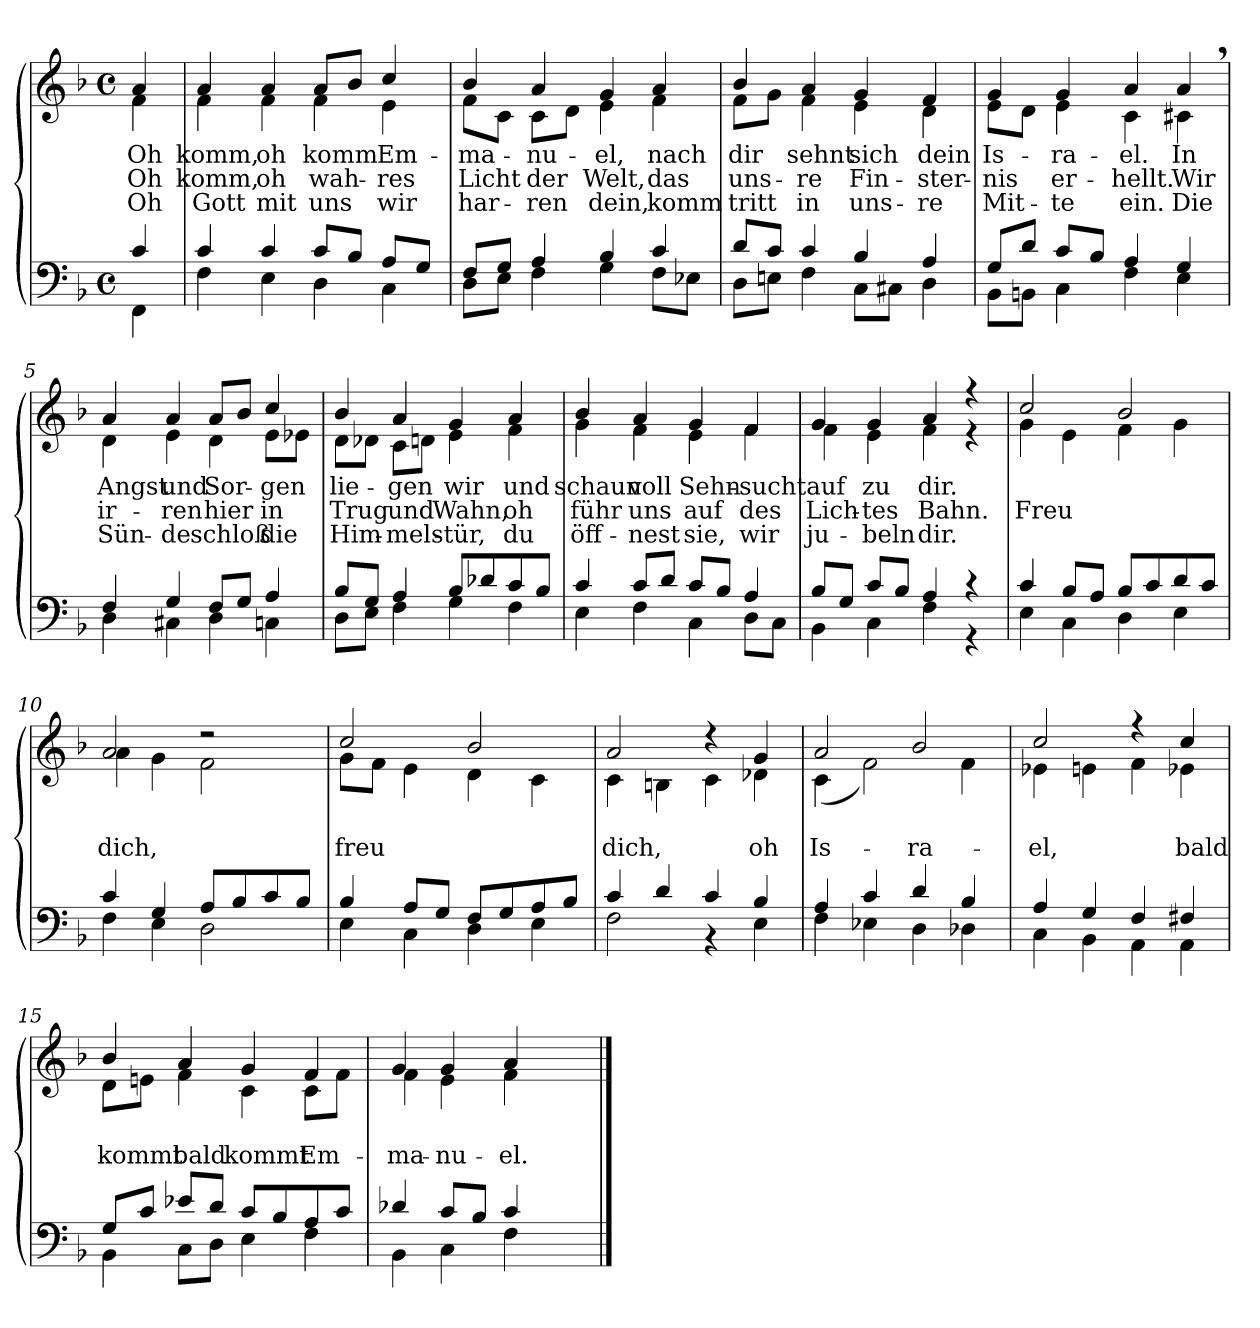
**kern	**kern	**text	**text	**text
*part1	*part1	*part1	*part1	*part1
*staff2	*staff1	*staff1	*staff1	*staff1
*clefF4	*clefG2	*	*	*
*k[b-]	*k[b-]	*	*	*
*F:	*F:	*	*	*
*M4/4	*M4/4	*	*	*
*met(c)	*met(c)	*	*	*
=	=	=	=	=
*^	*	*	*	*
!	!	!	!LO:LY:b	!LO:LY:b	!LO:LY:b
*	*	*^	*	*	*
4c/	4FF\	4a/	4f\	Oh	Oh	Oh
=1	=1	=1	=1	=1	=1	=1
!	!	!	!	!LO:LY:b	!LO:LY:b	!LO:LY:b
4c/	4F\	4a/	4f\	komm,	komm,	Gott
!	!	!	!	!LO:LY:b	!LO:LY:b	!LO:LY:b
4c/	4E\	4a/	4f\	oh	oh	mit
!	!	!	!	!LO:LY:b	!LO:LY:b	!LO:LY:b
8c/L	4D\	8a/L	4f\	komm	wah-	uns
8B-/J	.	8b-/J	.	.	.	.
!	!	!	!	!LO:LY:b	!LO:LY:b	!LO:LY:b
8A/L	4C\	4cc/	4e\	Em-	-res	wir
8G/J	.	.	.	.	.	.
=2	=2	=2	=2	=2	=2	=2
!	!	!	!	!LO:LY:b	!LO:LY:b	!LO:LY:b
8F/L	8D\L	4b-/	8f\L	-ma-	Licht	har-
8G/J	8E\J	.	8c\J	.	.	.
!	!	!	!	!LO:LY:b	!LO:LY:b	!LO:LY:b
4A/	4F\	4a/	8c\L	-nu-	der	-ren
.	.	.	8d\J	.	.	.
!	!	!	!	!LO:LY:b	!LO:LY:b	!LO:LY:b
4B-/	4G\	4g/	4e\	-el,	Welt,	dein,
!	!	!	!	!LO:LY:b	!LO:LY:b	!LO:LY:b
4c/	8F\L	4a/	4f\	nach	das	komm
.	8E-X\J	.	.	.	.	.
=3	=3	=3	=3	=3	=3	=3
!	!	!	!	!LO:LY:b	!LO:LY:b	!LO:LY:b
8d/L	8D\L	4b-/	8f\L	dir	uns-	tritt
8c/J	8En\J	.	8g\J	.	.	.
!	!	!	!	!LO:LY:b	!LO:LY:b	!LO:LY:b
4c/	4F\	4a/	4f\	sehnt	-re	in
!	!	!	!	!LO:LY:b	!LO:LY:b	!LO:LY:b
4B-/	8C\L	4g/	4e\	sich	Fin-	uns-
.	8C#X\J	.	.	.	.	.
!	!	!	!	!LO:LY:b	!LO:LY:b	!LO:LY:b
4A/	4D\	4f/	4d\	dein	-ster-	-re
!!LO:LB:g=z	!!
=4	=4	=4	=4	=4	=4	=4
!	!	!	!	!LO:LY:b	!LO:LY:b	!LO:LY:b
8G/L	8BB-\L	4g/	8e\L	Is-	-nis	Mit-
8d/J	8BBn\J	.	8d\J	.	.	.
!	!	!	!	!LO:LY:b	!LO:LY:b	!LO:LY:b
8c/L	4C\	4g/	4e\	-ra-	er-	-te
8B-/J	.	.	.	.	.	.
!	!	!	!	!LO:LY:b	!LO:LY:b	!LO:LY:b
4A/	4F\	4a/	4c\	-el.	-hellt.	ein.
!	!	!	!	!LO:LY:b	!LO:LY:b	!LO:LY:b
4G/	4E\	4a,>/	4c#X\	In	Wir	Die
=5	=5	=5	=5	=5	=5	=5
!	!	!	!	!LO:LY:b	!LO:LY:b	!LO:LY:b
4F/	4D\	4a/	4d\	Angst	ir-	Sün-
!	!	!	!	!LO:LY:b	!LO:LY:b	!LO:LY:b
4G/	4C#X\	4a/	4e\	und	-ren	-de
!	!	!	!	!LO:LY:b	!LO:LY:b	!LO:LY:b
8F/L	4D\	8a/L	4d\	Sor-	hier	schloß
8G/J	.	8b-/J	.	.	.	.
!	!	!	!	!LO:LY:b	!LO:LY:b	!LO:LY:b
4A/	4Cn\	4cc/	8e\L	-gen	in	die
.	.	.	8e-X\J	.	.	.
=6	=6	=6	=6	=6	=6	=6
!	!	!	!	!LO:LY:b	!LO:LY:b	!LO:LY:b
8B-/L	8D\L	4b-/	8d\L	lie-	Trug	Him-
8G/J	8E\J	.	8d-X\J	.	.	.
!	!	!	!	!LO:LY:b	!LO:LY:b	!LO:LY:b
4A/	4F\	4a/	8c\L	-gen	und	-mels-
.	.	.	8dn\J	.	.	.
!	!	!	!	!LO:LY:b	!LO:LY:b	!LO:LY:b
8B-/L	4G\	4g/	4e\	wir	Wahn,	-tür,
8d-X/	.	.	.	.	.	.
!	!	!	!	!LO:LY:b	!LO:LY:b	!LO:LY:b
8c/	4F\	4a/	4f\	und	oh	du
8B-/J	.	.	.	.	.	.
=7	=7	=7	=7	=7	=7	=7
!	!	!	!	!LO:LY:b	!LO:LY:b	!LO:LY:b
4c/	4E\	4b-/	4g\	schaun	führ	öff-
!	!	!	!	!LO:LY:b	!LO:LY:b	!LO:LY:b
8c/L	4F\	4a/	4f\	voll	uns	-nest
8d/J	.	.	.	.	.	.
!	!	!	!	!LO:LY:b	!LO:LY:b	!LO:LY:b
8c/L	4C\	4g/	4e\	Sehn-	auf	sie,
8B-/J	.	.	.	.	.	.
!	!	!	!	!LO:LY:b	!LO:LY:b	!LO:LY:b
4A/	8D\L	4f/	4f\	-sucht	des	wir
.	8C\J	.	.	.	.	.
!!LO:LB:g=z	!!
=8	=8	=8	=8	=8	=8	=8
!	!	!	!	!LO:LY:b	!LO:LY:b	!LO:LY:b
8B-/L	4BB-\	4g/	4f\	auf	Lich-	ju-
8G/J	.	.	.	.	.	.
!	!	!	!	!LO:LY:b	!LO:LY:b	!LO:LY:b
8c/L	4C\	4g/	4e\	zu	-tes	-beln
8B-/J	.	.	.	.	.	.
!	!	!	!	!LO:LY:b	!LO:LY:b	!LO:LY:b
4A/	4F\	4a/	4f\	dir.	Bahn.	dir.
4r	4r	4r	4r	.	.	.
=9	=9	=9	=9	=9	=9	=9
!	!	!	!	!	!LO:LY:b	!
4c/	4E\	2cc/	4g\	.	Freu	.
8B-/L	4C\	.	4e\	.	.	.
8A/J	.	.	.	.	.	.
8B-/L	4D\	2b-/	4f\	.	.	.
8c/	.	.	.	.	.	.
8d/	4E\	.	4g\	.	.	.
8c/J	.	.	.	.	.	.
=10	=10	=10	=10	=10	=10	=10
!	!	!	!	!	!LO:LY:b	!
4c/	4F\	2a/	4a\	.	dich,	.
4G/	4E\	.	4g\	.	.	.
8A/L	2D\	2r	2f\	.	.	.
8B-/	.	.	.	.	.	.
8c/	.	.	.	.	.	.
8B-/J	.	.	.	.	.	.
=11	=11	=11	=11	=11	=11	=11
!	!	!	!	!	!LO:LY:b	!
4B-/	4E\	2cc/	8g\L	.	freu	.
.	.	.	8f\J	.	.	.
8A/L	4C\	.	4e\	.	.	.
8G/J	.	.	.	.	.	.
8F/L	4D\	2b-/	4d\	.	.	.
8G/	.	.	.	.	.	.
8A/	4E\	.	4c\	.	.	.
8B-/J	.	.	.	.	.	.
=12	=12	=12	=12	=12	=12	=12
!	!	!	!	!	!LO:LY:b	!
4c/	2F\	2a/	4c\	.	dich,	.
4d/	.	.	4Bn\	.	.	.
4c/	4r	4r	4c\	.	.	.
!	!	!	!	!	!LO:LY:b	!
4B-/	4E\	4g/	4d-X\	.	oh	.
!!LO:LB:g=z	!!
=13	=13	=13	=13	=13	=13	=13
!	!	!	!	!	!LO:LY:b	!
4A/	4F\	2a/	(<4c\	.	Is-	.
4c/	4E-X\	.	2f\)	.	.	.
!	!	!	!	!	!LO:LY:b	!
4d/	4D\	2b-/	.	.	-ra-	.
4B-/	4D-X\	.	4f\	.	.	.
=14	=14	=14	=14	=14	=14	=14
!	!	!	!	!	!LO:LY:b	!
4A/	4C\	2cc/	4e-X\	.	-el,	.
4G/	4BB-\	.	4en\	.	.	.
4F/	4AA\	4ree	4f\	.	.	.
!	!	!	!	!	!LO:LY:b	!
4F#X/	4AA\	4cc/	4e-X\	.	bald	.
=15	=15	=15	=15	=15	=15	=15
!	!	!	!	!	!LO:LY:b	!
8G/L	4BB-\	4b-/	8d\L	.	kommt	.
8c/J	.	.	8en\J	.	.	.
!	!	!	!	!	!LO:LY:b	!
8e-X/L	8C\L	4a/	4f\	.	bald	.
8d/J	8D\J	.	.	.	.	.
!	!	!	!	!	!LO:LY:b	!
8c/L	4E\	4g/	4c\	.	kommt	.
8B-/	.	.	.	.	.	.
!	!	!	!	!	!LO:LY:b	!
8A/	4F\	4f/	8c\L	.	Em-	.
8c/J	.	.	8f\J	.	.	.
=16	=16	=16	=16	=16	=16	=16
!	!	!	!	!	!LO:LY:b	!
4d-X/	4BB-\	4g/	4f\	.	-ma-	.
!	!	!	!	!	!LO:LY:b	!
8c/L	4C\	4g/	4e\	.	-nu-	.
8B-/J	.	.	.	.	.	.
!	!	!	!	!	!LO:LY:b	!
4c/	4F\	4a/	4f\	.	-el.	.
4ryy	4ryy	4ryy	4ryy	.	.	.
*v	*v	*	*	*	*	*
*	*v	*v	*	*	*
==	==	==	==	==
*-	*-	*-	*-	*-
